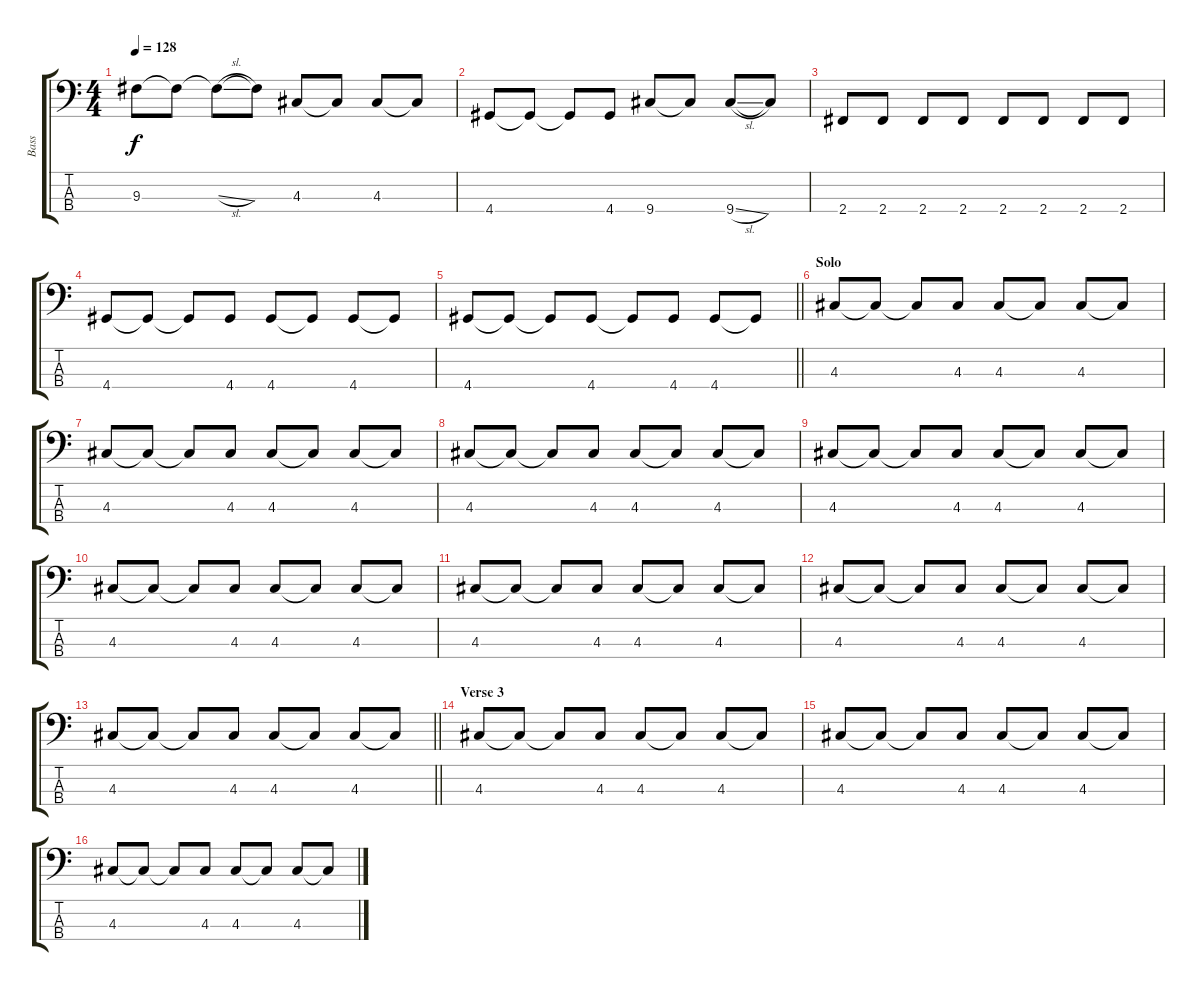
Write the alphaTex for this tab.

\track ("Bass" "Bass") {instrument electricbassfinger}
\staff {score tabs}
\tuning (G2 D2 A1 E1) {hide}
\ts (4 4)
\tempo 128
\clef f4
\ks c
9.3.8{dy f} 9.3{t}.8 9.3{sl t}.8 9.3{t}.8 4.3.8 4.3{t}.8 4.3.8 4.3{t}.8 |
4.4.8 4.4{t}.8 4.4{t}.8 4.4.8 9.4.8 9.4{t}.8 9.4{sl}.8 9.4{t}.8 |
2.4.8 2.4.8 2.4.8 2.4.8 2.4.8 2.4.8 2.4.8 2.4.8 |
4.4.8 4.4{t}.8 4.4{t}.8 4.4.8 4.4.8 4.4{t}.8 4.4.8 4.4{t}.8 |
\barLineRight lightlight
4.4.8 4.4{t}.8 4.4{t}.8 4.4.8 4.4{t}.8 4.4.8 4.4.8 4.4{t}.8 |
\section ("" "Solo")
4.3.8 4.3{t}.8 4.3{t}.8 4.3.8 4.3.8 4.3{t}.8 4.3.8 4.3{t}.8 |
4.3.8 4.3{t}.8 4.3{t}.8 4.3.8 4.3.8 4.3{t}.8 4.3.8 4.3{t}.8 |
4.3.8 4.3{t}.8 4.3{t}.8 4.3.8 4.3.8 4.3{t}.8 4.3.8 4.3{t}.8 |
4.3.8 4.3{t}.8 4.3{t}.8 4.3.8 4.3.8 4.3{t}.8 4.3.8 4.3{t}.8 |
4.3.8 4.3{t}.8 4.3{t}.8 4.3.8 4.3.8 4.3{t}.8 4.3.8 4.3{t}.8 |
4.3.8 4.3{t}.8 4.3{t}.8 4.3.8 4.3.8 4.3{t}.8 4.3.8 4.3{t}.8 |
4.3.8 4.3{t}.8 4.3{t}.8 4.3.8 4.3.8 4.3{t}.8 4.3.8 4.3{t}.8 |
\barLineRight lightlight
4.3.8 4.3{t}.8 4.3{t}.8 4.3.8 4.3.8 4.3{t}.8 4.3.8 4.3{t}.8 |
\section ("" "Verse 3")
4.3.8 4.3{t}.8 4.3{t}.8 4.3.8 4.3.8 4.3{t}.8 4.3.8 4.3{t}.8 |
4.3.8 4.3{t}.8 4.3{t}.8 4.3.8 4.3.8 4.3{t}.8 4.3.8 4.3{t}.8 |
4.3.8 4.3{t}.8 4.3{t}.8 4.3.8 4.3.8 4.3{t}.8 4.3.8 4.3{t}.8
